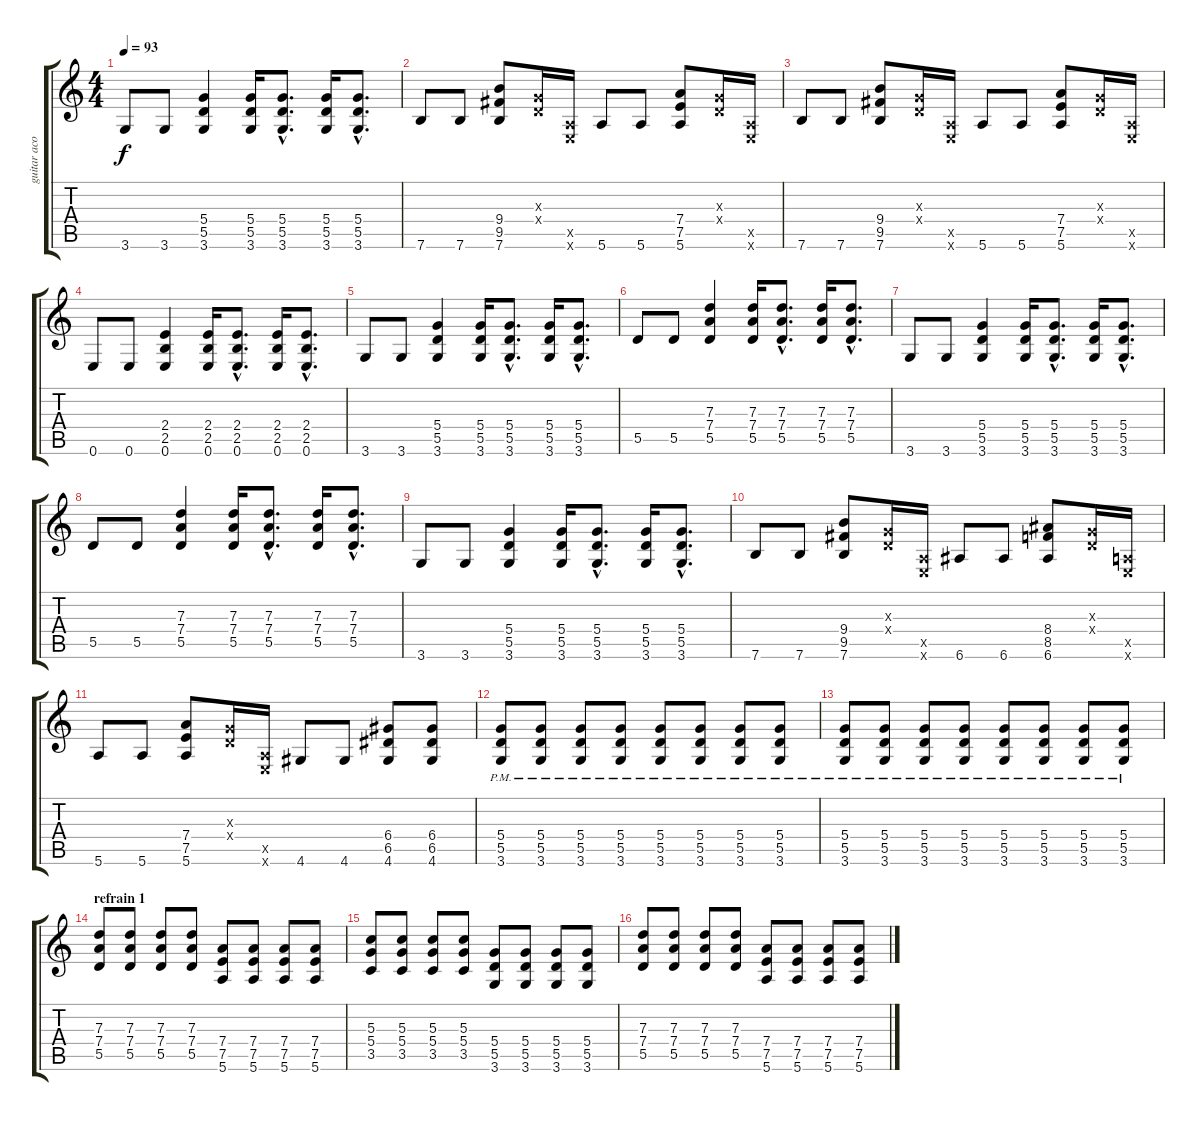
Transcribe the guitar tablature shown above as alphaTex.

\track ("guitar acoustic" "guitar aco") {instrument acousticguitarsteel}
\staff {score tabs}
\tuning (E4 B3 G3 D3 A2 E2) {hide}
\ts (4 4)
\tempo 93
\clef g2
\ks c
3.6.8{dy f} 3.6.8 (5.4 5.5 3.6).4 (5.4 5.5 3.6).16 (5.4{hac} 5.5{hac} 3.6{hac}).8{d} (5.4 5.5 3.6).16 (5.4{hac} 5.5{hac} 3.6{hac}).8{d} |
7.6.8 7.6.8 (9.4 9.5 7.6).8 (0.3{x} 0.4{x}).16 (0.5{x} 0.6{x}).16 5.6.8 5.6.8 (7.4 7.5 5.6).8 (0.3{x} 0.4{x}).16 (0.5{x} 0.6{x}).16 |
7.6.8 7.6.8 (9.4 9.5 7.6).8 (0.3{x} 0.4{x}).16 (0.5{x} 0.6{x}).16 5.6.8 5.6.8 (7.4 7.5 5.6).8 (0.3{x} 0.4{x}).16 (0.5{x} 0.6{x}).16 |
0.6.8 0.6.8 (2.4 2.5 0.6).4 (2.4 2.5 0.6).16 (2.4{hac} 2.5{hac} 0.6{hac}).8{d} (2.4 2.5 0.6).16 (2.4{hac} 2.5{hac} 0.6{hac}).8{d} |
3.6.8 3.6.8 (5.4 5.5 3.6).4 (5.4 5.5 3.6).16 (5.4{hac} 5.5{hac} 3.6{hac}).8{d} (5.4 5.5 3.6).16 (5.4{hac} 5.5{hac} 3.6{hac}).8{d} |
5.5.8 5.5.8 (7.3 7.4 5.5).4 (7.3 7.4 5.5).16 (7.3{hac} 7.4{hac} 5.5{hac}).8{d} (7.3 7.4 5.5).16 (7.3{hac} 7.4{hac} 5.5{hac}).8{d} |
3.6.8 3.6.8 (5.4 5.5 3.6).4 (5.4 5.5 3.6).16 (5.4{hac} 5.5{hac} 3.6{hac}).8{d} (5.4 5.5 3.6).16 (5.4{hac} 5.5{hac} 3.6{hac}).8{d} |
5.5.8 5.5.8 (7.3 7.4 5.5).4 (7.3 7.4 5.5).16 (7.3{hac} 7.4{hac} 5.5{hac}).8{d} (7.3 7.4 5.5).16 (7.3{hac} 7.4{hac} 5.5{hac}).8{d} |
3.6.8 3.6.8 (5.4 5.5 3.6).4 (5.4 5.5 3.6).16 (5.4{hac} 5.5{hac} 3.6{hac}).8{d} (5.4 5.5 3.6).16 (5.4{hac} 5.5{hac} 3.6{hac}).8{d} |
7.6.8 7.6.8 (9.4 9.5 7.6).8 (0.3{x} 0.4{x}).16 (0.5{x} 0.6{x}).16 6.6.8 6.6.8 (8.4 8.5 6.6).8 (0.3{x} 0.4{x}).16 (0.5{x} 0.6{x}).16 |
5.6.8 5.6.8 (7.4 7.5 5.6).8 (0.3{x} 0.4{x}).16 (0.5{x} 0.6{x}).16 4.6.8 4.6.8 (6.4 6.5 4.6).8 (6.4 6.5 4.6).8 |
(5.4{pm} 5.5 3.6).8 (5.4{pm} 5.5 3.6).8 (5.4{pm} 5.5 3.6).8 (5.4{pm} 5.5 3.6).8 (5.4{pm} 5.5 3.6).8 (5.4{pm} 5.5 3.6).8 (5.4{pm} 5.5 3.6).8 (5.4{pm} 5.5 3.6).8 |
(5.4{pm} 5.5 3.6).8 (5.4{pm} 5.5 3.6).8 (5.4{pm} 5.5 3.6).8 (5.4{pm} 5.5 3.6).8 (5.4{pm} 5.5 3.6).8 (5.4{pm} 5.5 3.6).8 (5.4{pm} 5.5 3.6).8 (5.4{pm} 5.5 3.6).8 |
\section ("" "refrain 1")
(7.3 7.4 5.5).8 (7.3 7.4 5.5).8 (7.3 7.4 5.5).8 (7.3 7.4 5.5).8 (7.4 7.5 5.6).8 (7.4 7.5 5.6).8 (7.4 7.5 5.6).8 (7.4 7.5 5.6).8 |
(5.3 5.4 3.5).8 (5.3 5.4 3.5).8 (5.3 5.4 3.5).8 (5.3 5.4 3.5).8 (5.4 5.5 3.6).8 (5.4 5.5 3.6).8 (5.4 5.5 3.6).8 (5.4 5.5 3.6).8 |
(7.3 7.4 5.5).8 (7.3 7.4 5.5).8 (7.3 7.4 5.5).8 (7.3 7.4 5.5).8 (7.4 7.5 5.6).8 (7.4 7.5 5.6).8 (7.4 7.5 5.6).8 (7.4 7.5 5.6).8
